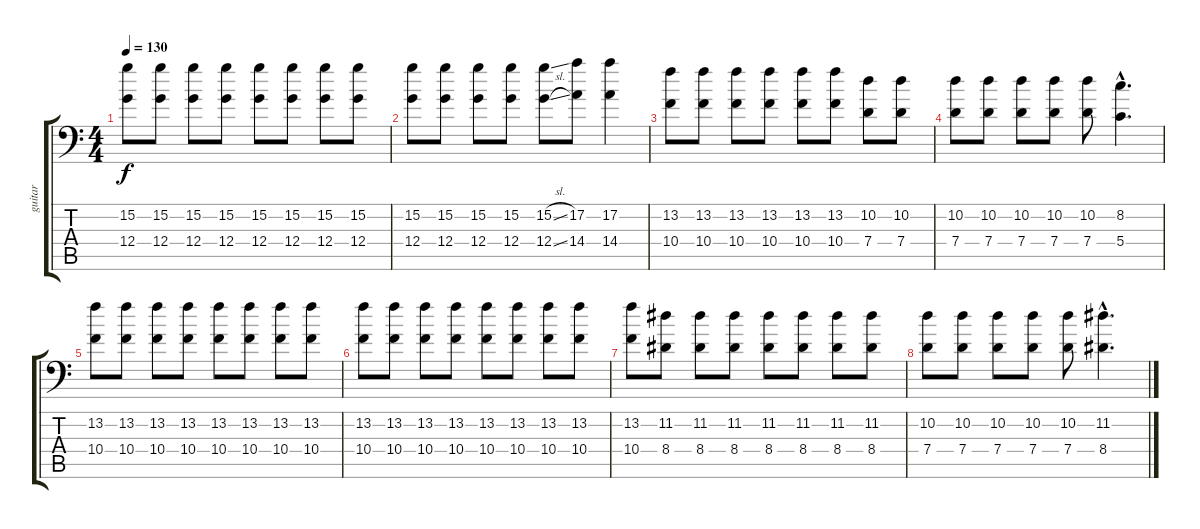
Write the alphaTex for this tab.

\track ("guitar" "guitar") {instrument distortionguitar}
\staff {score tabs}
\tuning (A3 E3 C3 G2 D2 G1) {hide}
\ts (4 4)
\tempo 130
\clef f4
\ks c
(15.2 12.4).8{dy f} (15.2 12.4).8 (15.2 12.4).8 (15.2 12.4).8 (15.2 12.4).8 (15.2 12.4).8 (15.2 12.4).8 (15.2 12.4).8 |
(15.2 12.4).8 (15.2 12.4).8 (15.2 12.4).8 (15.2 12.4).8 (15.2{sl} 12.4{sl}).8 (17.2 14.4).8 (17.2 14.4).4 |
(13.2 10.4).8 (13.2 10.4).8 (13.2 10.4).8 (13.2 10.4).8 (13.2 10.4).8 (13.2 10.4).8 (10.2 7.4).8 (10.2 7.4).8 |
(10.2 7.4).8 (10.2 7.4).8 (10.2 7.4).8 (10.2 7.4).8 (10.2 7.4).8 (8.2{hac} 5.4{hac}).4{d} |
(13.2 10.4).8 (13.2 10.4).8 (13.2 10.4).8 (13.2 10.4).8 (13.2 10.4).8 (13.2 10.4).8 (13.2 10.4).8 (13.2 10.4).8 |
(13.2 10.4).8 (13.2 10.4).8 (13.2 10.4).8 (13.2 10.4).8 (13.2 10.4).8 (13.2 10.4).8 (13.2 10.4).8 (13.2 10.4).8 |
(13.2 10.4).8 (11.2 8.4).8 (11.2 8.4).8 (11.2 8.4).8 (11.2 8.4).8 (11.2 8.4).8 (11.2 8.4).8 (11.2 8.4).8 |
(10.2 7.4).8 (10.2 7.4).8 (10.2 7.4).8 (10.2 7.4).8 (10.2 7.4).8 (11.2{hac} 8.4{hac}).4{d}
